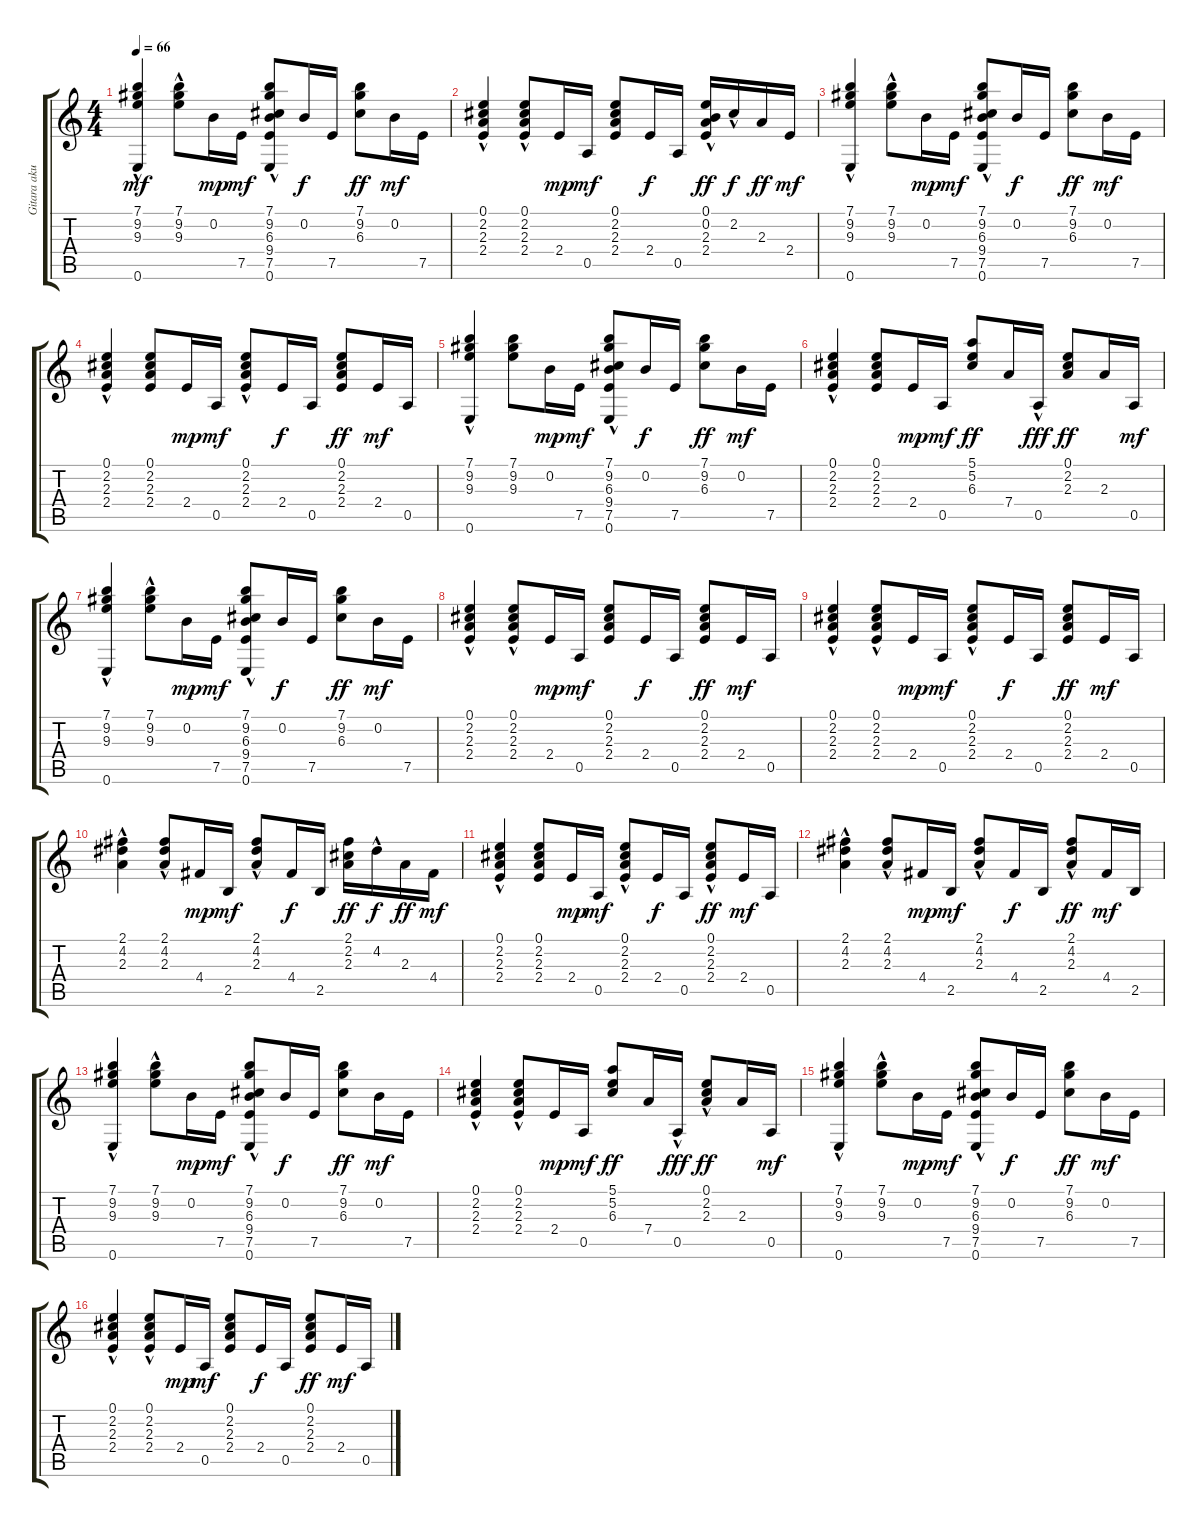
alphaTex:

\track ("Gitara akustyczna" "Gitara aku") {instrument acousticguitarsteel}
\staff {score tabs}
\tuning (E4 B3 G3 D3 A2 E2) {hide}
\ts (4 4)
\tempo 66
\clef g2
\ks c
(7.1{hac} 9.2{hac} 9.3{hac} 0.6).4{dy mf} (7.1{hac} 9.2{hac} 9.3{hac}).8 0.2.16{dy mp} 7.5.16{dy mf} (7.1{hac} 9.2{hac} 6.3{hac} 9.4{hac} 7.5 0.6{hac}).8 0.2.16{dy f} 7.5.16 (7.1 9.2 6.3).8{dy ff} 0.2.16{dy mf} 7.5.16 |
(0.1{hac} 2.2{hac} 2.3{hac} 2.4).4 (0.1{hac} 2.2{hac} 2.3{hac} 2.4).8 2.4.16{dy mp} 0.5.16{dy mf} (0.1 2.2 2.3 2.4).8 2.4.16{dy f} 0.5.16 (0.1{hac} 0.2{hac} 2.3{hac} 2.4).16{dy ff} 2.2{hac}.16{dy f} 2.3.16{dy ff} 2.4.16{dy mf} |
(7.1{hac} 9.2{hac} 9.3{hac} 0.6).4 (7.1 9.2{hac} 9.3{hac}).8 0.2.16{dy mp} 7.5.16{dy mf} (7.1{hac} 9.2{hac} 6.3{hac} 9.4{hac} 7.5 0.6{hac}).8 0.2.16{dy f} 7.5.16 (7.1 9.2 6.3).8{dy ff} 0.2.16{dy mf} 7.5.16 |
(0.1 2.2{hac} 2.3{hac} 2.4).4 (0.1 2.2 2.3 2.4).8 2.4.16{dy mp} 0.5.16{dy mf} (0.1{hac} 2.2{hac} 2.3{hac} 2.4).8 2.4.16{dy f} 0.5.16 (0.1 2.2 2.3 2.4).8{dy ff} 2.4.16{dy mf} 0.5.16 |
(7.1{hac} 9.2{hac} 9.3{hac} 0.6).4 (7.1 9.2 9.3).8 0.2.16{dy mp} 7.5.16{dy mf} (7.1{hac} 9.2{hac} 6.3{hac} 9.4{hac} 7.5 0.6{hac}).8 0.2.16{dy f} 7.5.16 (7.1 9.2 6.3).8{dy ff} 0.2.16{dy mf} 7.5.16 |
(0.1{hac} 2.2{hac} 2.3{hac} 2.4).4 (0.1 2.2 2.3 2.4).8 2.4.16{dy mp} 0.5.16{dy mf} (5.1 5.2 6.3).8{dy ff} 7.4.16 0.5{hac}.16{dy fff} (0.1 2.2 2.3).8{dy ff} 2.3.16 0.5.16{dy mf} |
(7.1{hac} 9.2{hac} 9.3{hac} 0.6).4 (7.1{hac} 9.2{hac} 9.3{hac}).8 0.2.16{dy mp} 7.5.16{dy mf} (7.1{hac} 9.2{hac} 6.3{hac} 9.4{hac} 7.5 0.6{hac}).8 0.2.16{dy f} 7.5.16 (7.1 9.2 6.3).8{dy ff} 0.2.16{dy mf} 7.5.16 |
(0.1{hac} 2.2{hac} 2.3{hac} 2.4).4 (0.1{hac} 2.2{hac} 2.3{hac} 2.4).8 2.4.16{dy mp} 0.5.16{dy mf} (0.1 2.2 2.3 2.4).8 2.4.16{dy f} 0.5.16 (0.1 2.2 2.3 2.4).8{dy ff} 2.4.16{dy mf} 0.5.16 |
(0.1 2.2{hac} 2.3{hac} 2.4).4 (0.1{hac} 2.2{hac} 2.3{hac} 2.4).8 2.4.16{dy mp} 0.5.16{dy mf} (0.1{hac} 2.2{hac} 2.3{hac} 2.4).8 2.4.16{dy f} 0.5.16 (0.1 2.2 2.3 2.4).8{dy ff} 2.4.16{dy mf} 0.5.16 |
(2.1{hac} 4.2{hac} 2.3{hac}).4 (2.1{hac} 4.2{hac} 2.3{hac}).8 4.4.16{dy mp} 2.5.16{dy mf} (2.1{hac} 4.2{hac} 2.3{hac}).8 4.4.16{dy f} 2.5.16 (2.1 2.2 2.3).16{dy ff} 4.2{hac}.16{dy f} 2.3.16{dy ff} 4.4.16{dy mf} |
(0.1{hac} 2.2{hac} 2.3{hac} 2.4).4 (0.1 2.2 2.3 2.4).8 2.4.16{dy mp} 0.5.16{dy mf} (0.1 2.2{hac} 2.3{hac} 2.4).8 2.4.16{dy f} 0.5.16 (0.1{hac} 2.2 2.3 2.4).8{dy ff} 2.4.16{dy mf} 0.5.16 |
(2.1{hac} 4.2{hac} 2.3{hac}).4 (2.1{hac} 4.2{hac} 2.3{hac}).8 4.4.16{dy mp} 2.5.16{dy mf} (2.1{hac} 4.2{hac} 2.3{hac}).8 4.4.16{dy f} 2.5.16 (2.1{hac} 4.2{hac} 2.3{hac}).8{dy ff} 4.4.16{dy mf} 2.5.16 |
(7.1{hac} 9.2{hac} 9.3{hac} 0.6).4 (7.1{hac} 9.2{hac} 9.3{hac}).8 0.2.16{dy mp} 7.5.16{dy mf} (7.1{hac} 9.2{hac} 6.3{hac} 9.4{hac} 7.5 0.6{hac}).8 0.2.16{dy f} 7.5.16 (7.1 9.2 6.3).8{dy ff} 0.2.16{dy mf} 7.5.16 |
(0.1{hac} 2.2{hac} 2.3{hac} 2.4).4 (0.1 2.2{hac} 2.3{hac} 2.4).8 2.4.16{dy mp} 0.5.16{dy mf} (5.1 5.2 6.3).8{dy ff} 7.4.16 0.5{hac}.16{dy fff} (0.1{hac} 2.2 2.3).8{dy ff} 2.3.16 0.5.16{dy mf} |
(7.1{hac} 9.2{hac} 9.3{hac} 0.6).4 (7.1{hac} 9.2{hac} 9.3{hac}).8 0.2.16{dy mp} 7.5.16{dy mf} (7.1{hac} 9.2{hac} 6.3{hac} 9.4{hac} 7.5 0.6{hac}).8 0.2.16{dy f} 7.5.16 (7.1 9.2 6.3).8{dy ff} 0.2.16{dy mf} 7.5.16 |
(0.1{hac} 2.2{hac} 2.3{hac} 2.4).4 (0.1{hac} 2.2{hac} 2.3{hac} 2.4).8 2.4.16{dy mp} 0.5.16{dy mf} (0.1 2.2 2.3 2.4).8 2.4.16{dy f} 0.5.16 (0.1 2.2 2.3 2.4).8{dy ff} 2.4.16{dy mf} 0.5.16
